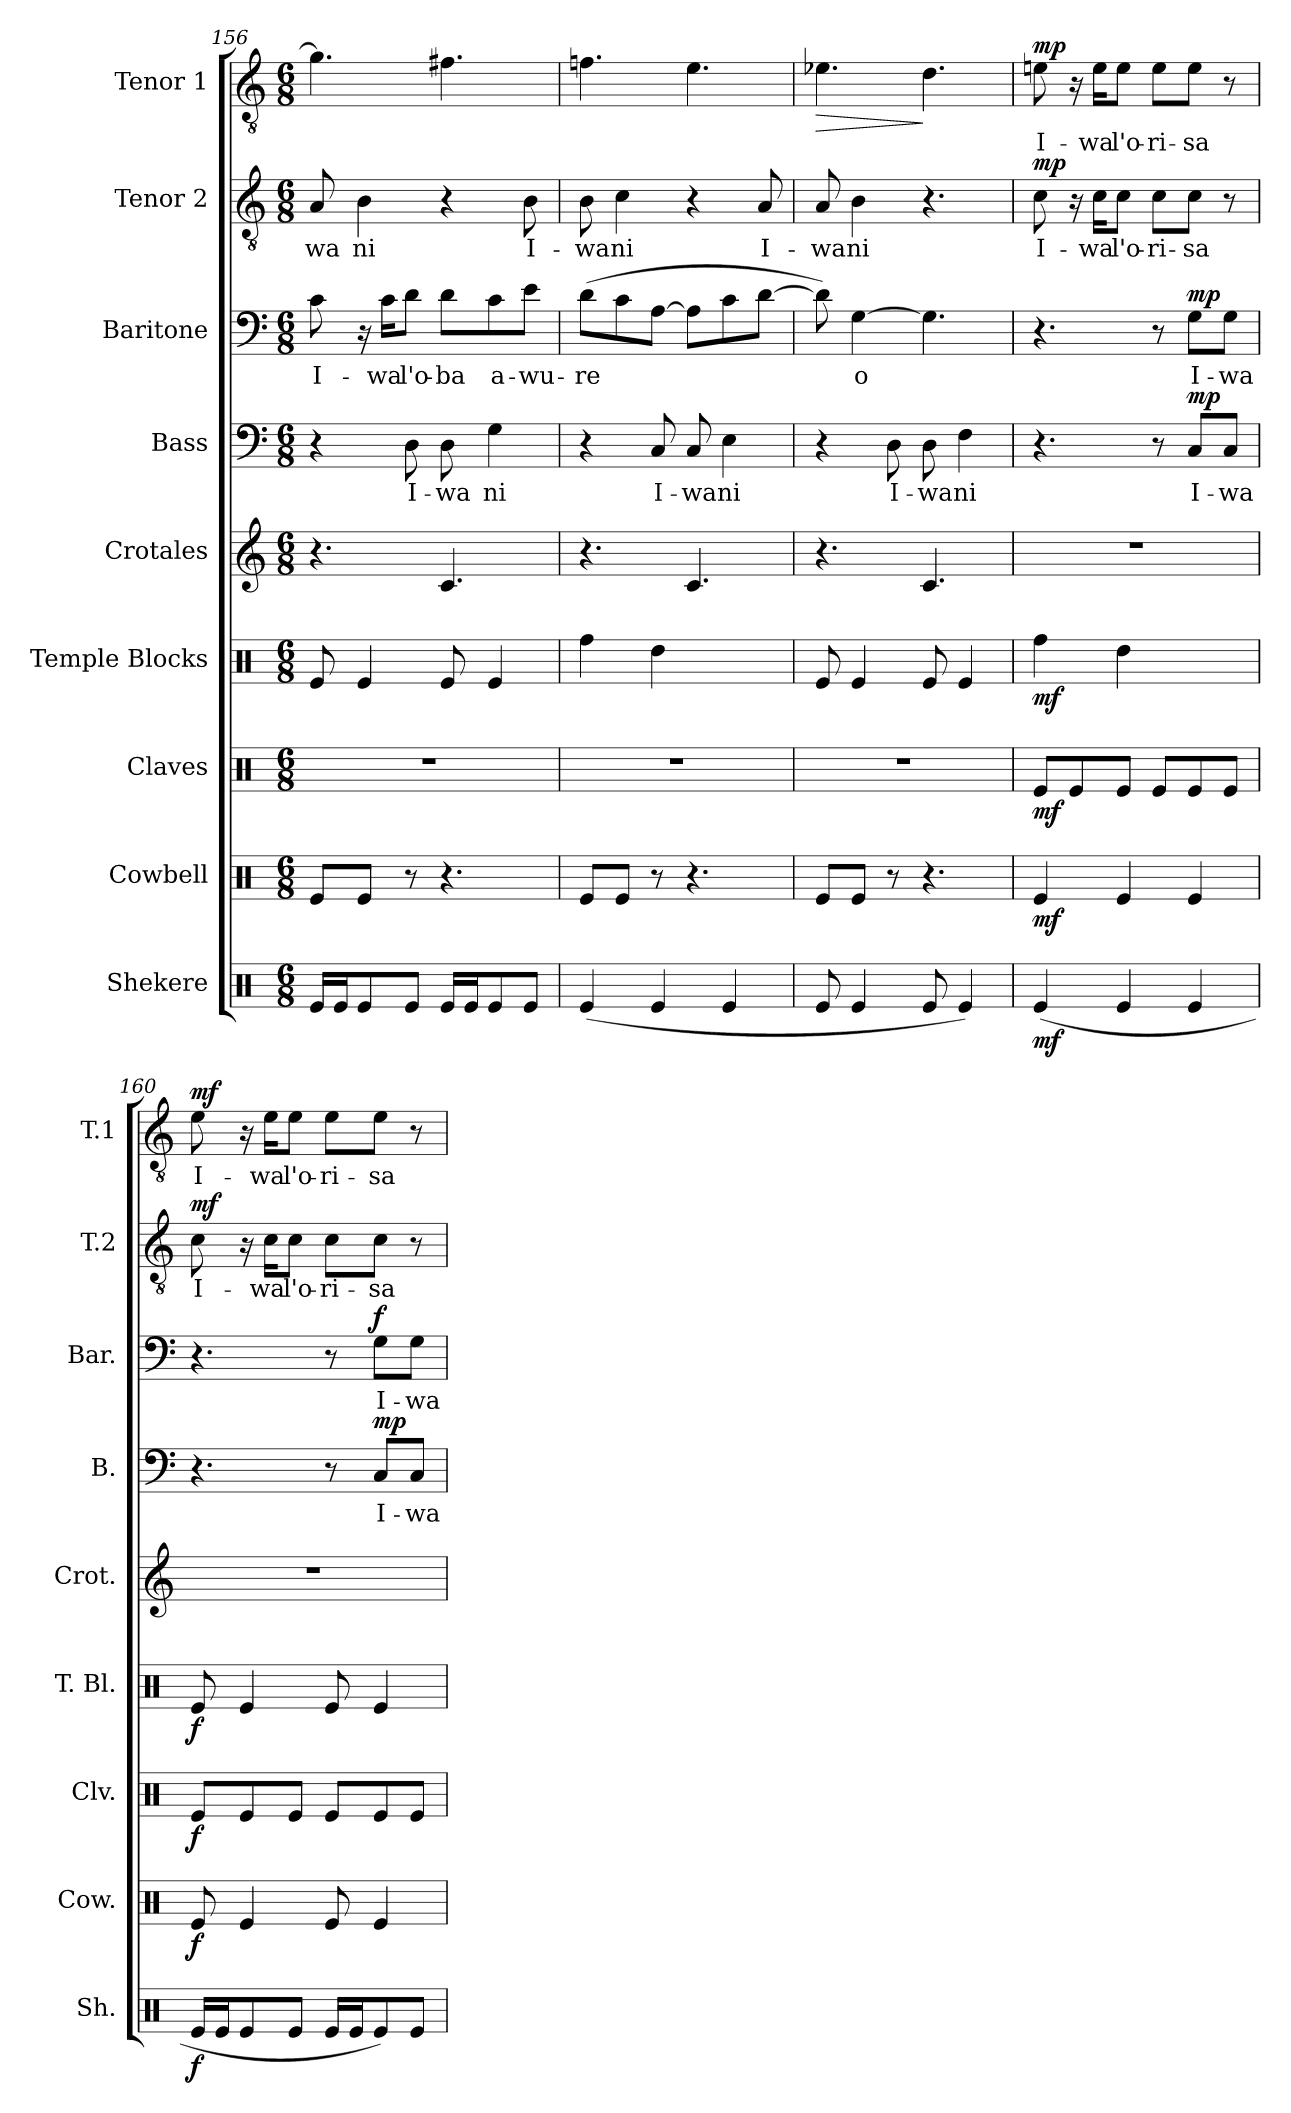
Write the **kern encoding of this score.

**kern	**dynam	**kern	**dynam	**kern	**dynam	**kern	**dynam	**kern	**kern	**text	**dynam	**kern	**text	**dynam	**kern	**text	**dynam	**kern	**text	**dynam
*part9	*part9	*part8	*part8	*part7	*part7	*part6	*part6	*part5	*part4	*part4	*part4	*part3	*part3	*part3	*part2	*part2	*part2	*part1	*part1	*part1
*staff9	*staff9	*staff8	*staff8	*staff7	*staff7	*staff6	*staff6	*staff5	*staff4	*staff4	*staff4	*staff3	*staff3	*staff3	*staff2	*staff2	*staff2	*staff1	*staff1	*staff1
*I"Shekere	*	*I"Cowbell	*	*I"Claves	*	*I"Temple Blocks	*	*I"Crotales	*I"Bass	*	*	*I"Baritone	*	*	*I"Tenor 2	*	*	*I"Tenor 1	*	*
*I'Sh.	*	*I'Cow.	*	*I'Clv.	*	*I'T. Bl.	*	*I'Crot.	*I'B.	*	*	*I'Bar.	*	*	*I'T.2	*	*	*I'T.1	*	*
*clefX	*	*clefX	*	*clefX	*	*clefX	*	*clefG2	*clefF4	*	*	*clefF4	*	*	*clefGv2	*	*	*clefGv2	*	*
*	*	*	*	*	*	*	*	*ITrd-14c-24	*	*	*	*	*	*	*ITrd7c12	*	*	*ITrd7c12	*	*
*k[]	*	*k[]	*	*k[]	*	*k[]	*	*k[]	*k[]	*	*	*k[]	*	*	*k[]	*	*	*k[]	*	*
*C:	*	*C:	*	*C:	*	*C:	*	*C:	*C:	*	*	*C:	*	*	*C:	*	*	*C:	*	*
*M6/8	*	*M6/8	*	*M6/8	*	*M6/8	*	*M6/8	*M6/8	*	*	*M6/8	*	*	*M6/8	*	*	*M6/8	*	*
=156	=156	=156	=156	=156	=156	=156	=156	=156	=156	=156	=156	=156	=156	=156	=156	=156	=156	=156	=156	=156
!	!	!	!	!LO:N:vis=1	!	!	!	!	!	!	!	!	!	!	!	!	!	!	!	!
!	!	!	!	!	!	!	!	!	!	!	!	!	!LO:LY:b:color=#000000	!	!	!	!	!	!	!
!	!	!	!	!	!	!	!	!	!	!	!	!	!	!	!	!LO:LY:b:color=#000000	!	!	!	!
16Rei/LL	.	8Rei/L	.	2.r	.	8Rei/	.	4.r	4r	.	.	8ci\	I-	.	8AAi/	-wa	.	4.Gi\]	.	.
16Rei/J	.	.	.	.	.	.	.	.	.	.	.	.	.	.	.	.	.	.	.	.
!	!	!	!	!	!	!	!	!	!	!	!	!	!	!	!	!LO:LY:b:color=#000000	!	!	!	!
8Rei/	.	8Rei/J	.	.	.	4Rei/	.	.	.	.	.	16r	.	.	4BBi\	ni	.	.	.	.
!	!	!	!	!	!	!	!	!	!	!	!	!	!LO:LY:b:color=#000000	!	!	!	!	!	!	!
.	.	.	.	.	.	.	.	.	.	.	.	16ci\KL	-wa	.	.	.	.	.	.	.
!	!	!	!	!	!	!	!	!	!	!LO:LY:b:color=#000000	!	!	!	!	!	!	!	!	!	!
!	!	!	!	!	!	!	!	!	!	!	!	!	!LO:LY:b:color=#000000	!	!	!	!	!	!	!
8Rei/J	.	8r	.	.	.	.	.	.	8Di\	I-	.	8di\J	l'o-	.	.	.	.	.	.	.
!	!	!	!	!	!	!	!	!	!	!LO:LY:b:color=#000000	!	!	!	!	!	!	!	!	!	!
!	!	!	!	!	!	!	!	!	!	!	!	!	!LO:LY:b:color=#000000	!	!	!	!	!	!	!
16Rei/LL	.	4.r	.	.	.	8Rei/	.	4.ccci/	8Di\	-wa	.	8di\L	-ba	.	4r	.	.	4.F#Xi\	.	.
16Rei/J	.	.	.	.	.	.	.	.	.	.	.	.	.	.	.	.	.	.	.	.
!	!	!	!	!	!	!	!	!	!	!LO:LY:b:color=#000000	!	!	!	!	!	!	!	!	!	!
!	!	!	!	!	!	!	!	!	!	!	!	!	!LO:LY:b:color=#000000	!	!	!	!	!	!	!
8Rei/	.	.	.	.	.	4Rei/	.	.	4Gi\	ni	.	8ci\	a-	.	.	.	.	.	.	.
!	!	!	!	!	!	!	!	!	!	!	!	!	!LO:LY:b:color=#000000	!	!	!	!	!	!	!
!	!	!	!	!	!	!	!	!	!	!	!	!	!	!	!	!LO:LY:b:color=#000000	!	!	!	!
8Rei/J	.	.	.	.	.	.	.	.	.	.	.	8ei\J	-wu-	.	8BBi\	I-	.	.	.	.
=157	=157	=157	=157	=157	=157	=157	=157	=157	=157	=157	=157	=157	=157	=157	=157	=157	=157	=157	=157	=157
!	!	!	!	!LO:N:vis=1	!	!	!	!	!	!	!	!	!	!	!	!	!	!	!	!
!	!	!	!	!	!	!	!	!	!	!	!	!	!LO:LY:b:color=#000000	!	!	!	!	!	!	!
!	!	!	!	!	!	!	!	!	!	!	!	!	!	!	!	!LO:LY:b:color=#000000	!	!	!	!
(4Rei/	.	8Rei/L	.	2.r	.	4Rffi\	.	4.r	4r	.	.	(8di\L	-re	.	8BBi\	-wa	.	4.Fni\	.	.
!	!	!	!	!	!	!	!	!	!	!	!	!	!	!	!	!LO:LY:b:color=#000000	!	!	!	!
.	.	8Rei/J	.	.	.	.	.	.	.	.	.	8ci\	.	.	4Ci\	ni	.	.	.	.
!	!	!	!	!	!	!	!	!	!	!LO:LY:b:color=#000000	!	!	!	!	!	!	!	!	!	!
4Rei/	.	8r	.	.	.	4Rddi\	.	.	8Ci/	I-	.	[8Ai\J	.	.	.	.	.	.	.	.
!	!	!	!	!	!	!	!	!	!	!LO:LY:b:color=#000000	!	!	!	!	!	!	!	!	!	!
.	.	4.r	.	.	.	.	.	4.ccci/	8Ci/	-wa	.	8Ai\L]	.	.	4r	.	.	4.Ei\	.	.
!	!	!	!	!	!	!	!	!	!	!LO:LY:b:color=#000000	!	!	!	!	!	!	!	!	!	!
4Rei/	.	.	.	.	.	4Ri\	.	.	4Ei\	ni	.	8ci\	.	.	.	.	.	.	.	.
!	!	!	!	!	!	!	!	!	!	!	!	!	!	!	!	!LO:LY:b:color=#000000	!	!	!	!
.	.	.	.	.	.	.	.	.	.	.	.	[8di\J	.	.	8AAi/	I-	.	.	.	.
=158	=158	=158	=158	=158	=158	=158	=158	=158	=158	=158	=158	=158	=158	=158	=158	=158	=158	=158	=158	=158
!	!	!	!	!LO:N:vis=1	!	!	!	!	!	!	!	!	!	!	!	!	!	!	!	!
!	!	!	!	!	!	!	!	!	!	!	!	!	!	!	!	!LO:LY:b:color=#000000	!	!	!	!LO:HP:b
8Rei/	.	8Rei/L	.	2.r	.	8Rei/	.	4.r	4r	.	.	8di\])	.	.	8AAi/	-wa	.	4.E-Xi\	.	>
!	!	!	!	!	!	!	!	!	!	!	!	!	!LO:LY:b:color=#000000	!	!	!	!	!	!	!
!	!	!	!	!	!	!	!	!	!	!	!	!	!	!	!	!LO:LY:b:color=#000000	!	!	!	!
4Rei/	.	8Rei/J	.	.	.	4Rei/	.	.	.	.	.	[4Gi\	o	.	4BBi\	ni	.	.	.	.
!	!	!	!	!	!	!	!	!	!	!LO:LY:b:color=#000000	!	!	!	!	!	!	!	!	!	!
.	.	8r	.	.	.	.	.	.	8Di\	I-	.	.	.	.	.	.	.	.	.	.
!	!	!	!	!	!	!	!	!	!	!LO:LY:b:color=#000000	!	!	!	!	!	!	!	!	!	!
8Rei/	.	4.r	.	.	.	8Rei/	.	4.ccci/	8Di\	-wa	.	4.Gi\]	.	.	4.r	.	.	4.Di\	.	]
!	!	!	!	!	!	!	!	!	!	!LO:LY:b:color=#000000	!	!	!	!	!	!	!	!	!	!
4Rei/)	.	.	.	.	.	4Rei/	.	.	4Fi\	ni	.	.	.	.	.	.	.	.	.	.
=159	=159	=159	=159	=159	=159	=159	=159	=159	=159	=159	=159	=159	=159	=159	=159	=159	=159	=159	=159	=159
!	!	!	!	!	!	!	!	!LO:N:vis=1	!	!	!	!	!	!	!	!	!	!	!	!
!	!	!	!	!	!	!	!	!	!	!	!	!	!	!	!	!LO:LY:b:color=#000000	!	!	!	!
!	!	!	!	!	!	!	!	!	!	!	!	!	!	!	!	!	!	!	!LO:LY:b:color=#000000	!
(4Rei/	mf	4Rei/	mf	8Rei/L	mf	4Rffi\	mf	2.r	4.r	.	.	4.r	.	.	8Ci\	I-	mp	8Eni\	I-	mp
.	.	.	.	8Rei/	.	.	.	.	.	.	.	.	.	.	16r	.	.	16r	.	.
!	!	!	!	!	!	!	!	!	!	!	!	!	!	!	!	!LO:LY:b:color=#000000	!	!	!	!
!	!	!	!	!	!	!	!	!	!	!	!	!	!	!	!	!	!	!	!LO:LY:b:color=#000000	!
.	.	.	.	.	.	.	.	.	.	.	.	.	.	.	16Ci\KL	-wa	.	16Ei\KL	-wa	.
!	!	!	!	!	!	!	!	!	!	!	!	!	!	!	!	!LO:LY:b:color=#000000	!	!	!	!
!	!	!	!	!	!	!	!	!	!	!	!	!	!	!	!	!	!	!	!LO:LY:b:color=#000000	!
4Rei/	.	4Rei/	.	8Rei/J	.	4Rddi\	.	.	.	.	.	.	.	.	8Ci\J	l'o-	.	8Ei\J	l'o-	.
!	!	!	!	!	!	!	!	!	!	!	!	!	!	!	!	!LO:LY:b:color=#000000	!	!	!	!
!	!	!	!	!	!	!	!	!	!	!	!	!	!	!	!	!	!	!	!LO:LY:b:color=#000000	!
.	.	.	.	8Rei/L	.	.	.	.	8r	.	.	8r	.	.	8Ci\L	-ri-	.	8Ei\L	-ri-	.
!	!	!	!	!	!	!	!	!	!	!LO:LY:b:color=#000000	!	!	!	!	!	!	!	!	!	!
!	!	!	!	!	!	!	!	!	!	!	!	!	!LO:LY:b:color=#000000	!	!	!	!	!	!	!
!	!	!	!	!	!	!	!	!	!	!	!	!	!	!	!	!LO:LY:b:color=#000000	!	!	!	!
!	!	!	!	!	!	!	!	!	!	!	!	!	!	!	!	!	!	!	!LO:LY:b:color=#000000	!
4Rei/	.	4Rei/	.	8Rei/	.	4Ri\	.	.	8Ci/L	I-	mp	8Gi\L	I-	mp	8Ci\J	-sa	.	8Ei\J	-sa	.
!	!	!	!	!	!	!	!	!	!	!LO:LY:b:color=#000000	!	!	!	!	!	!	!	!	!	!
!	!	!	!	!	!	!	!	!	!	!	!	!	!LO:LY:b:color=#000000	!	!	!	!	!	!	!
.	.	.	.	8Rei/J	.	.	.	.	8Ci/J	-wa	.	8Gi\J	-wa	.	8r	.	.	8r	.	.
=160	=160	=160	=160	=160	=160	=160	=160	=160	=160	=160	=160	=160	=160	=160	=160	=160	=160	=160	=160	=160
!	!	!	!	!	!	!	!	!LO:N:vis=1	!	!	!	!	!	!	!	!	!	!	!	!
!	!	!	!	!	!	!	!	!	!	!	!	!	!	!	!	!LO:LY:b:color=#000000	!	!	!	!
!	!	!	!	!	!	!	!	!	!	!	!	!	!	!	!	!	!	!	!LO:LY:b:color=#000000	!
16Rei/LL	f	8Rei/	f	8Rei/L	f	8Rei/	f	2.r	4.r	.	.	4.r	.	.	8Ci\	I-	mf	8Ei\	I-	mf
16Rei/J	.	.	.	.	.	.	.	.	.	.	.	.	.	.	.	.	.	.	.	.
8Rei/	.	4Rei/	.	8Rei/	.	4Rei/	.	.	.	.	.	.	.	.	16r	.	.	16r	.	.
!	!	!	!	!	!	!	!	!	!	!	!	!	!	!	!	!LO:LY:b:color=#000000	!	!	!	!
!	!	!	!	!	!	!	!	!	!	!	!	!	!	!	!	!	!	!	!LO:LY:b:color=#000000	!
.	.	.	.	.	.	.	.	.	.	.	.	.	.	.	16Ci\KL	-wa	.	16Ei\KL	-wa	.
!	!	!	!	!	!	!	!	!	!	!	!	!	!	!	!	!LO:LY:b:color=#000000	!	!	!	!
!	!	!	!	!	!	!	!	!	!	!	!	!	!	!	!	!	!	!	!LO:LY:b:color=#000000	!
8Rei/J	.	.	.	8Rei/J	.	.	.	.	.	.	.	.	.	.	8Ci\J	l'o-	.	8Ei\J	l'o-	.
!	!	!	!	!	!	!	!	!	!	!	!	!	!	!	!	!LO:LY:b:color=#000000	!	!	!	!
!	!	!	!	!	!	!	!	!	!	!	!	!	!	!	!	!	!	!	!LO:LY:b:color=#000000	!
16Rei/LL	.	8Rei/	.	8Rei/L	.	8Rei/	.	.	8r	.	.	8r	.	.	8Ci\L	-ri-	.	8Ei\L	-ri-	.
16Rei/J	.	.	.	.	.	.	.	.	.	.	.	.	.	.	.	.	.	.	.	.
!	!	!	!	!	!	!	!	!	!	!LO:LY:b:color=#000000	!	!	!	!	!	!	!	!	!	!
!	!	!	!	!	!	!	!	!	!	!	!	!	!LO:LY:b:color=#000000	!	!	!	!	!	!	!
!	!	!	!	!	!	!	!	!	!	!	!	!	!	!	!	!LO:LY:b:color=#000000	!	!	!	!
!	!	!	!	!	!	!	!	!	!	!	!	!	!	!	!	!	!	!	!LO:LY:b:color=#000000	!
8Rei/)	.	4Rei/	.	8Rei/	.	4Rei/	.	.	8Ci/L	I-	mp	8Gi\L	I-	f	8Ci\J	-sa	.	8Ei\J	-sa	.
!	!	!	!	!	!	!	!	!	!	!LO:LY:b:color=#000000	!	!	!	!	!	!	!	!	!	!
!	!	!	!	!	!	!	!	!	!	!	!	!	!LO:LY:b:color=#000000	!	!	!	!	!	!	!
8Rei/J	.	.	.	8Rei/J	.	.	.	.	8Ci/J	-wa	.	8Gi\J	-wa	.	8r	.	.	8r	.	.
=	=	=	=	=	=	=	=	=	=	=	=	=	=	=	=	=	=	=	=	=
*-	*-	*-	*-	*-	*-	*-	*-	*-	*-	*-	*-	*-	*-	*-	*-	*-	*-	*-	*-	*-
